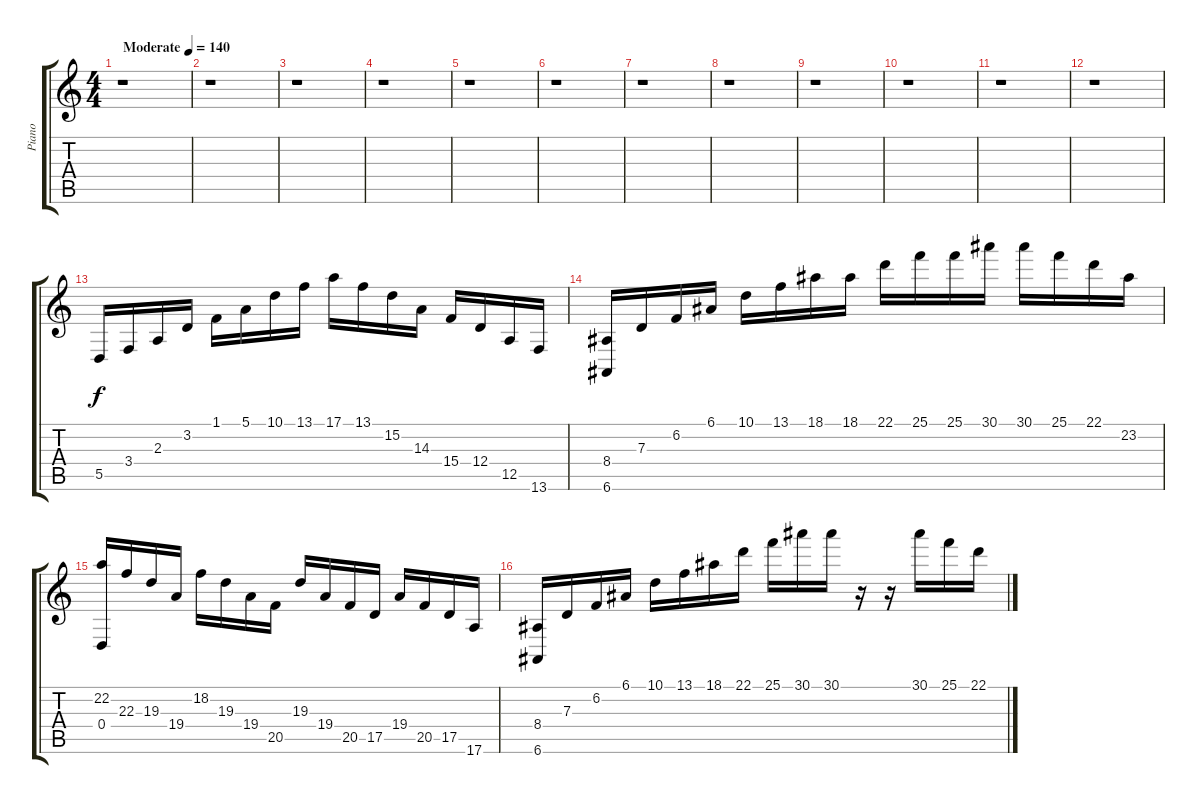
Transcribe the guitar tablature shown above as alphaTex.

\track ("Piano" "Piano") {instrument electricgrandpiano}
\staff {score tabs}
\tuning (E4 B3 G3 D3 A2 E2) {hide}
\ts (4 4)
\tempo (140 "Moderate")
\clef g2
\ks c
r.1{dy f instrument electricgrandpiano} |
r.1 |
r.1 |
r.1 |
r.1 |
r.1 |
r.1 |
r.1 |
r.1 |
r.1 |
r.1 |
r.1 |
5.5.16 3.4.16 2.3.16 3.2.16 1.1.16 5.1.16 10.1.16 13.1.16 17.1.16 13.1.16 15.2.16 14.3.16 15.4.16 12.4.16 12.5.16 13.6.16 |
(8.4 6.6).16 7.3.16 6.2.16 6.1.16 10.1.16 13.1.16 18.1.16 18.1.16 22.1.16 25.1.16 25.1.16 30.1.16 30.1.16 25.1.16 22.1.16 23.2.16 |
(22.2 0.4).16 22.3.16 19.3.16 19.4.16 18.2.16 19.3.16 19.4.16 20.5.16 19.3.16 19.4.16 20.5.16 17.5.16 19.4.16 20.5.16 17.5.16 17.6.16 |
(8.4 6.6).16 7.3.16 6.2.16 6.1.16 10.1.16 13.1.16 18.1.16 22.1.16 25.1.16 30.1.16 30.1.16 r.16 r.16 30.1.16 25.1.16 22.1.16
